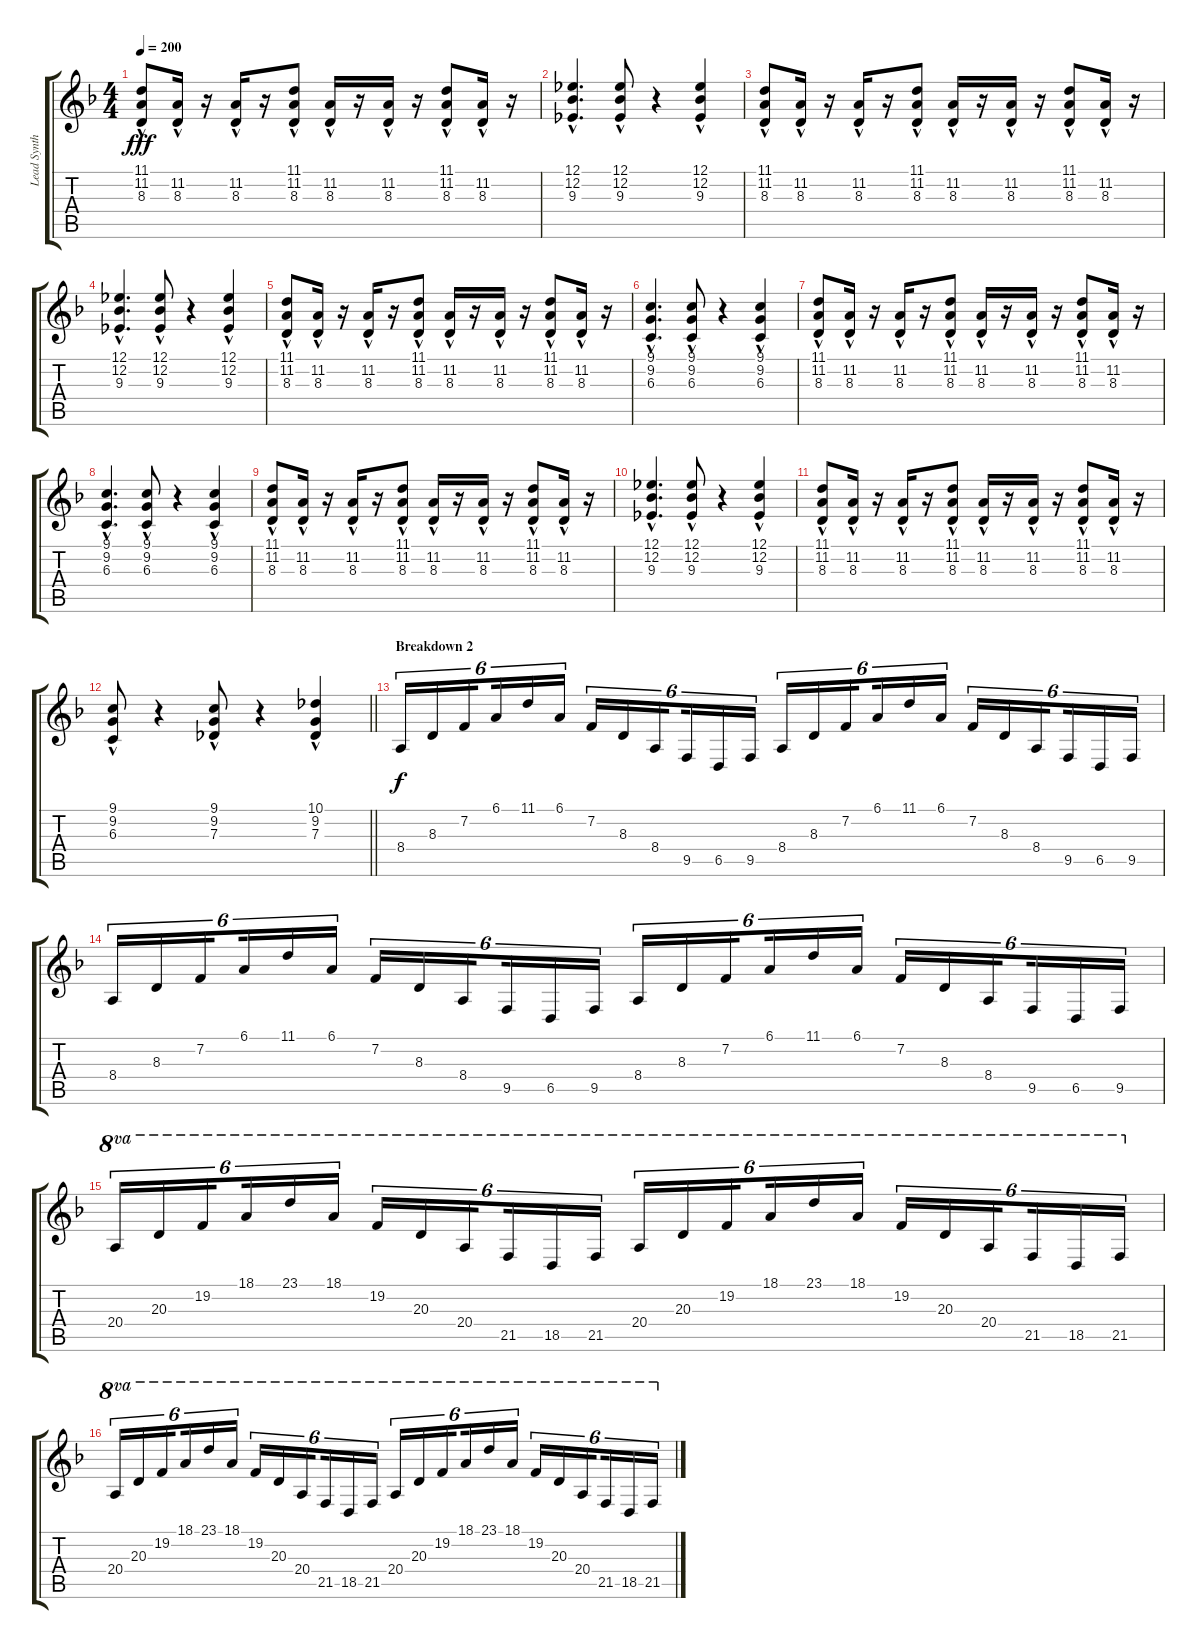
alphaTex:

\track ("Lead Synth" "Lead Synth") {instrument lead1square}
\staff {score tabs}
\tuning (Eb4 Bb3 Gb3 Db3 Ab2 Eb2) {hide}
\ts (4 4)
\tempo 200
\clef g2
\ks dminor
(11.1{hac} 11.2{hac} 8.3{hac}).8{dy fff} (11.2{hac} 8.3{hac}).16 r.16 (11.2{hac} 8.3{hac}).16 r.16 (11.1{hac} 11.2{hac} 8.3{hac}).8 (11.2{hac} 8.3{hac}).16 r.16 (11.2{hac} 8.3{hac}).16 r.16 (11.1{hac} 11.2{hac} 8.3{hac}).8 (11.2{hac} 8.3{hac}).16 r.16 |
(12.1{hac} 12.2{hac} 9.3{hac}).4{d} (12.1{hac} 12.2{hac} 9.3{hac}).8 r.4 (12.1{hac} 12.2{hac} 9.3{hac}).4 |
(11.1{hac} 11.2{hac} 8.3{hac}).8 (11.2{hac} 8.3{hac}).16 r.16 (11.2{hac} 8.3{hac}).16 r.16 (11.1{hac} 11.2{hac} 8.3{hac}).8 (11.2{hac} 8.3{hac}).16 r.16 (11.2{hac} 8.3{hac}).16 r.16 (11.1{hac} 11.2{hac} 8.3{hac}).8 (11.2{hac} 8.3{hac}).16 r.16 |
(12.1{hac} 12.2{hac} 9.3{hac}).4{d} (12.1{hac} 12.2{hac} 9.3{hac}).8 r.4 (12.1{hac} 12.2{hac} 9.3{hac}).4 |
(11.1{hac} 11.2{hac} 8.3{hac}).8 (11.2{hac} 8.3{hac}).16 r.16 (11.2{hac} 8.3{hac}).16 r.16 (11.1{hac} 11.2{hac} 8.3{hac}).8 (11.2{hac} 8.3{hac}).16 r.16 (11.2{hac} 8.3{hac}).16 r.16 (11.1{hac} 11.2{hac} 8.3{hac}).8 (11.2{hac} 8.3{hac}).16 r.16 |
(9.1{hac} 9.2{hac} 6.3{hac}).4{d} (9.1{hac} 9.2{hac} 6.3{hac}).8 r.4 (9.1{hac} 9.2{hac} 6.3{hac}).4 |
(11.1{hac} 11.2{hac} 8.3{hac}).8 (11.2{hac} 8.3{hac}).16 r.16 (11.2{hac} 8.3{hac}).16 r.16 (11.1{hac} 11.2{hac} 8.3{hac}).8 (11.2{hac} 8.3{hac}).16 r.16 (11.2{hac} 8.3{hac}).16 r.16 (11.1{hac} 11.2{hac} 8.3{hac}).8 (11.2{hac} 8.3{hac}).16 r.16 |
(9.1{hac} 9.2{hac} 6.3{hac}).4{d} (9.1{hac} 9.2{hac} 6.3{hac}).8 r.4 (9.1{hac} 9.2{hac} 6.3{hac}).4 |
(11.1{hac} 11.2{hac} 8.3{hac}).8 (11.2{hac} 8.3{hac}).16 r.16 (11.2{hac} 8.3{hac}).16 r.16 (11.1{hac} 11.2{hac} 8.3{hac}).8 (11.2{hac} 8.3{hac}).16 r.16 (11.2{hac} 8.3{hac}).16 r.16 (11.1{hac} 11.2{hac} 8.3{hac}).8 (11.2{hac} 8.3{hac}).16 r.16 |
(12.1{hac} 12.2{hac} 9.3{hac}).4{d} (12.1{hac} 12.2{hac} 9.3{hac}).8 r.4 (12.1{hac} 12.2{hac} 9.3{hac}).4 |
(11.1{hac} 11.2{hac} 8.3{hac}).8 (11.2{hac} 8.3{hac}).16 r.16 (11.2{hac} 8.3{hac}).16 r.16 (11.1{hac} 11.2{hac} 8.3{hac}).8 (11.2{hac} 8.3{hac}).16 r.16 (11.2{hac} 8.3{hac}).16 r.16 (11.1{hac} 11.2{hac} 8.3{hac}).8 (11.2{hac} 8.3{hac}).16 r.16 |
\barLineRight lightlight
(9.1{hac} 9.2{hac} 6.3{hac}).8 r.4 (9.1{hac} 9.2{hac} 7.3{hac}).8 r.4 (10.1{hac} 9.2{hac} 7.3{hac}).4 |
\section ("" "Breakdown 2")
8.4.16{tu (6 4) dy f volume 11 instrument pad3polysynth} 8.3.16{tu (6 4)} 7.2.16{tu (6 4) beam splitsecondary} 6.1.16{tu (6 4)} 11.1.16{tu (6 4)} 6.1.16{tu (6 4)} 7.2.16{tu (6 4)} 8.3.16{tu (6 4)} 8.4.16{tu (6 4) beam splitsecondary} 9.5.16{tu (6 4)} 6.5.16{tu (6 4)} 9.5.16{tu (6 4)} 8.4.16{tu (6 4)} 8.3.16{tu (6 4)} 7.2.16{tu (6 4) beam splitsecondary} 6.1.16{tu (6 4)} 11.1.16{tu (6 4)} 6.1.16{tu (6 4)} 7.2.16{tu (6 4)} 8.3.16{tu (6 4)} 8.4.16{tu (6 4) beam splitsecondary} 9.5.16{tu (6 4)} 6.5.16{tu (6 4)} 9.5.16{tu (6 4)} |
8.4.16{tu (6 4)} 8.3.16{tu (6 4)} 7.2.16{tu (6 4) beam splitsecondary} 6.1.16{tu (6 4)} 11.1.16{tu (6 4)} 6.1.16{tu (6 4)} 7.2.16{tu (6 4)} 8.3.16{tu (6 4)} 8.4.16{tu (6 4) beam splitsecondary} 9.5.16{tu (6 4)} 6.5.16{tu (6 4)} 9.5.16{tu (6 4)} 8.4.16{tu (6 4)} 8.3.16{tu (6 4)} 7.2.16{tu (6 4) beam splitsecondary} 6.1.16{tu (6 4)} 11.1.16{tu (6 4)} 6.1.16{tu (6 4)} 7.2.16{tu (6 4)} 8.3.16{tu (6 4)} 8.4.16{tu (6 4) beam splitsecondary} 9.5.16{tu (6 4)} 6.5.16{tu (6 4)} 9.5.16{tu (6 4)} |
20.4.16{tu (6 4) ot 8va} 20.3.16{tu (6 4) ot 8va} 19.2.16{tu (6 4) ot 8va beam splitsecondary} 18.1.16{tu (6 4) ot 8va} 23.1.16{tu (6 4) ot 8va} 18.1.16{tu (6 4) ot 8va} 19.2.16{tu (6 4) ot 8va} 20.3.16{tu (6 4) ot 8va} 20.4.16{tu (6 4) ot 8va beam splitsecondary} 21.5.16{tu (6 4) ot 8va} 18.5.16{tu (6 4) ot 8va} 21.5.16{tu (6 4) ot 8va} 20.4.16{tu (6 4) ot 8va} 20.3.16{tu (6 4) ot 8va} 19.2.16{tu (6 4) ot 8va beam splitsecondary} 18.1.16{tu (6 4) ot 8va} 23.1.16{tu (6 4) ot 8va} 18.1.16{tu (6 4) ot 8va} 19.2.16{tu (6 4) ot 8va} 20.3.16{tu (6 4) ot 8va} 20.4.16{tu (6 4) ot 8va beam splitsecondary} 21.5.16{tu (6 4) ot 8va} 18.5.16{tu (6 4) ot 8va} 21.5.16{tu (6 4) ot 8va} |
20.4.16{tu (6 4) ot 8va} 20.3.16{tu (6 4) ot 8va} 19.2.16{tu (6 4) ot 8va beam splitsecondary} 18.1.16{tu (6 4) ot 8va} 23.1.16{tu (6 4) ot 8va} 18.1.16{tu (6 4) ot 8va} 19.2.16{tu (6 4) ot 8va} 20.3.16{tu (6 4) ot 8va} 20.4.16{tu (6 4) ot 8va beam splitsecondary} 21.5.16{tu (6 4) ot 8va} 18.5.16{tu (6 4) ot 8va} 21.5.16{tu (6 4) ot 8va} 20.4.16{tu (6 4) ot 8va} 20.3.16{tu (6 4) ot 8va} 19.2.16{tu (6 4) ot 8va beam splitsecondary} 18.1.16{tu (6 4) ot 8va} 23.1.16{tu (6 4) ot 8va} 18.1.16{tu (6 4) ot 8va} 19.2.16{tu (6 4) ot 8va} 20.3.16{tu (6 4) ot 8va} 20.4.16{tu (6 4) ot 8va beam splitsecondary} 21.5.16{tu (6 4) ot 8va} 18.5.16{tu (6 4) ot 8va} 21.5.16{tu (6 4) ot 8va}
